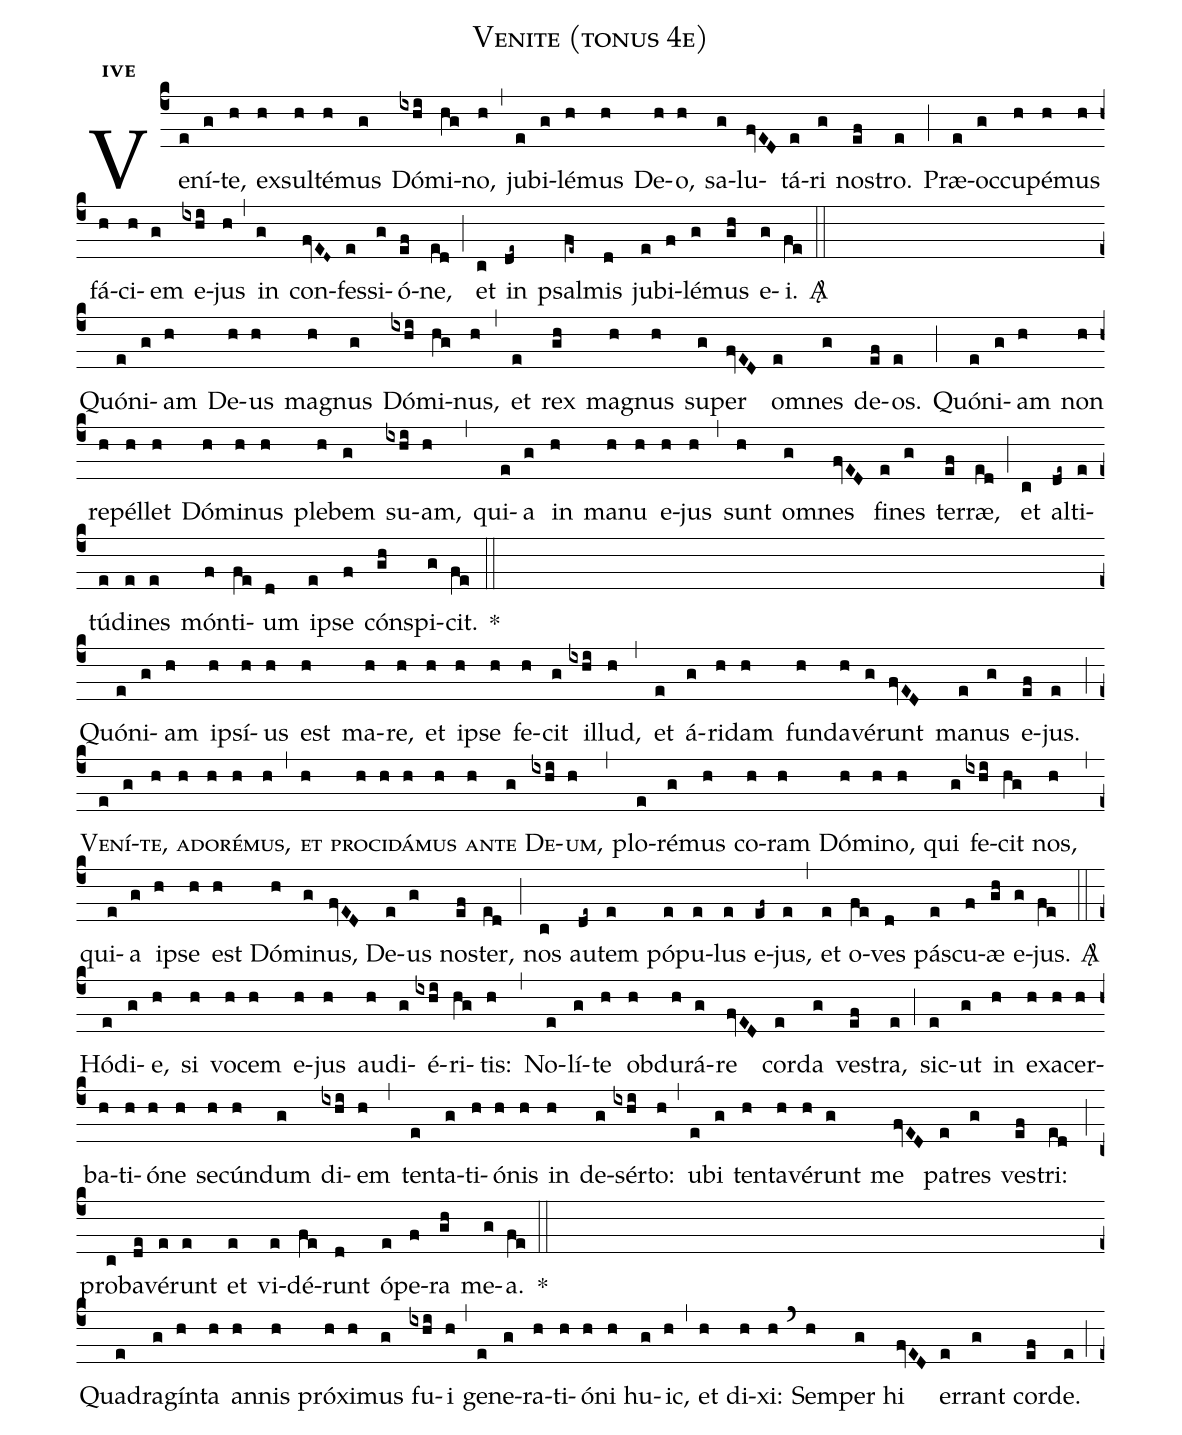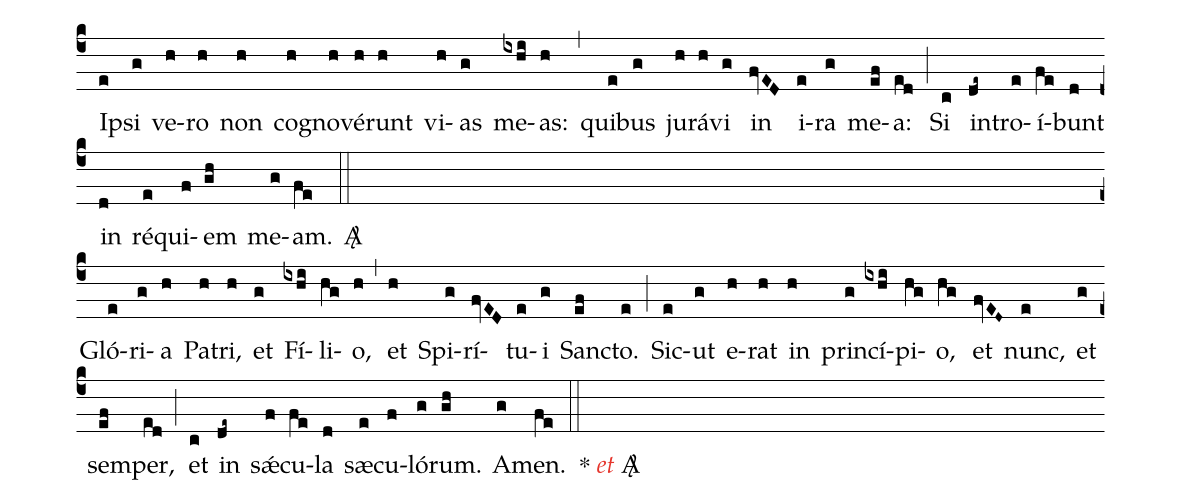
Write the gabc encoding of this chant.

name:Venite (tonus 4e);
office-part:ps;
mode:4e;
%%
initial-style: 1;
name: Venite;
mode: 4;
office-part: Psalmus;
annotation: Ps. XCIV;
annotation: iv e;
%%
(c4) Ve(e)ní(g)te,(h) ex(h)sul(h)té(h)mus(g) Dó(ixhi)mi(hg)no,(h) (,) ju(e)bi(g)lé(h)mus(h) De(h)o,(h) sa(g)lu(fvED)tá(e)ri(g) nos(ef)tro.(e) (;) Præ(e)oc(g)cu(h)pé(h)mus(h) fá(h)ci(h)em(g) e(ixhi)jus(h) (,) in(g) con(fvED~)fes(e)si(g)ó(ef)ne,(ed) (;) et(c) in(de~) psal(fe~)mis(d) ju(e)bi(f)lé(g)mus(gh) e(g)i.(fe) <sp>A/</sp>(::) (Z)

Quón(e)i(g)am(h) De(h)us(h) ma(h)gnus(g) Dó(ixhi)mi(hg)nus,(h) (,) et(e) rex(gh) ma(h)gnus(h) su(g)per(fvED) om(e)nes(g) de(ef)os.(e) (;) Quón(e)i(g)am(h) non(h) re(h)pél(h)let(h) Dó(h)mi(h)nus(h) ple(h)bem(g) su(ixhi)am,(h) (,) qui(e)a(g) in(h) ma(h)nu(h) e(h)jus(h) (,) sunt(h) om(g)nes(fvED) fi(e)nes(g) ter(ef)ræ,(ed) (;) et(c) al(de~)ti(e)tú(e)di(e)nes(e) món(f)ti(fe)um(d) ip(e)se(f) cón(gh)spi(g)cit.(fe) <sp>*</sp>(::) (Z)

Quón(e)i(g)am(h) ip(h)sí(h)us(h) est(h) ma(h)re,(h) et(h) ip(h)se(h) fe(h)cit(g) il(ixhi)lud,(h) (,) et(e) á(g)ri(h)dam(h) fun(h)da(h)vé(g)runt(fvED) ma(e)nus(g) e(ef)jus.(e) (;) <sc>Ve(e)ní(g)te,(h) ad(h)o(h)ré(h)mus,(h) (,) et(h) pro(h)ci(h)dá(h)mus(h) an(h)te(g) De(ixhi)um,</sc>(h) (,) plo(e)ré(g)mus(h) co(h)ram(h) Dó(h)mi(h)no,(h) qui(g) fe(ixhi)cit(hg) nos,(h) (,) qui(e)a(g) ip(h)se(h) est(h) Dó(h)mi(g)nus,(fvED) De(e)us(g) nos(ef)ter,(ed) (;) nos(c) au(de~)tem(e) pó(e)pu(e)lus(e) e(ef~)jus,(e) (,) et(e) o(fe)ves(d) pás(e)cu(f)æ(gh) e(g)jus.(fe) <sp>A/</sp>(::) (Z)

Hó(e)di(g)e,(h) si(h) vo(h)cem(h) e(h)jus(h) au(h)di(g)é(ixhi)ri(hg)tis:(h) (,) No(e)lí(g)te(h) ob(h)du(h)rá(g)re(fvED) cor(e)da(g) ves(ef)tra,(e) (;) sic(e)ut(g) in(h) ex(h)a(h)cer(h)ba(h)ti(h)ó(h)ne(h) se(h)cún(h)dum(g) di(ixhi)em(h) (,) ten(e)ta(g)ti(h)ó(h)nis(h) in(h) de(g)sér(ixhi)to:(h) (,) u(e)bi(g) ten(h)ta(h)vé(h)runt(g) me(fvED) pa(e)tres(g) ves(ef)tri:(ed) (;) pro(c)ba(de)vé(e)runt(e) et(e) vi(e)dé(fe)runt(d) ó(e)pe(f)ra(gh) me(g)a.(fe) <sp>*</sp>(::) (Z)

Qua(e)dra(g)gín(h)ta(h) an(h)nis(h) pró(h)xi(h)mus(g) fu(ixhi)i(h) (,) ge(e)ne(g)ra(h)ti(h)ó(h)ni(h) hu(g)ic,(h) (,) et(h) di(h)xi:(h) (`) Sem(h)per(g) hi(fvED) er(e)rant(g) cor(ef)de.(e) (;) Ip(e)si(g) ve(h)ro(h) non(h) co(h)gno(h)vé(h)runt(h) vi(h)as(g) me(ixhi)as:(h) (,) qui(e)bus(g) ju(h)rá(h)vi(g) in(fvED) i(e)ra(g) me(ef)a:(ed) (;) Si(c) in(de~)tro(e)í(fe)bunt(d) in(d) ré(e)qui(f)em(gh) me(g)am.(fe) <sp>A/</sp>(::) (Z)

Gló(e)ri(g)a(h) Pa(h)tri,(h) et(g) Fí(ixhi)li(hg)o,(h) (,) et(h) Spi(g)rí(fvED)tu(e)i(g) Sanc(ef)to.(e) (;) Sic(e)ut(g) e(h)rat(h) in(h) prin(g)cí(ixhi)pi(hg)o,(hg) et(fvED~) nunc,(e) et(g) sem(ef)per,(ed) (;) et(c) in(de~) sǽ(f)cu(fe)la(d) sæ(e)cu(f)ló(g)rum.(gh) A(g)men.(fe) (::) <sp>*</sp> <c><i>et</i></c> <sp>A/</sp>( )
